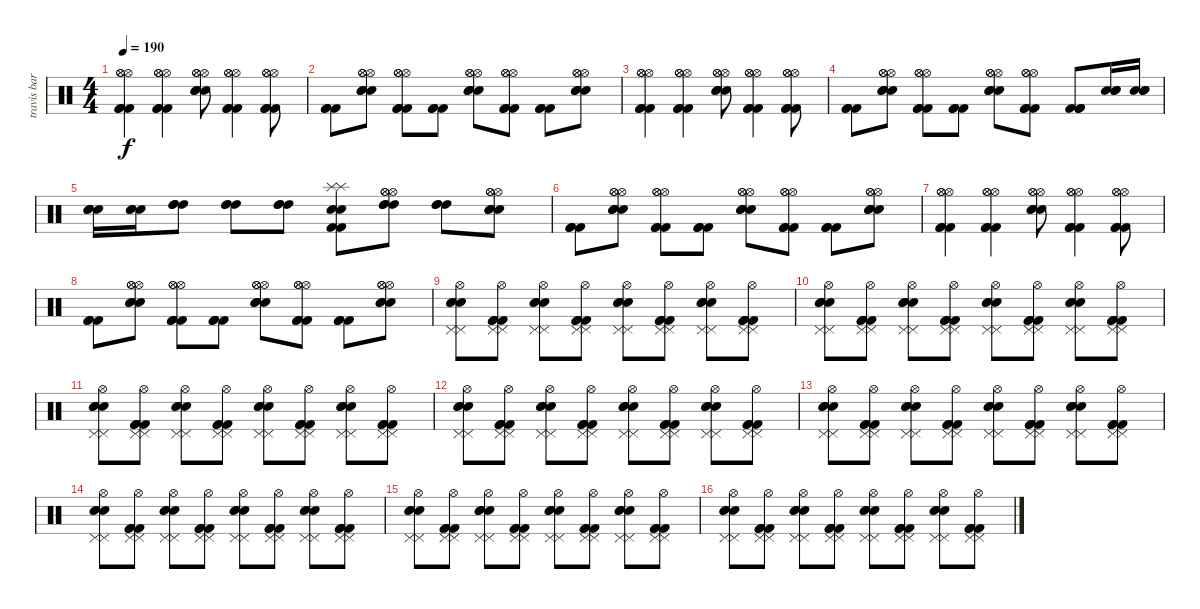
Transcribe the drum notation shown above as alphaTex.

\track ("travis barker" "travis bar") {instrument percussion}
\staff {score}
\articulation defaults
\ts (4 4)
\tempo 190
\clef neutral
\ks c
("Kick (hit) 2" "Kick (hit) 2" "Kick (hit) 2" "Hi-Hat (open)" "Hi-Hat (open)" "Hi-Hat (open)").4{dy f volume 8} ("Kick (hit) 2" "Kick (hit) 2" "Kick (hit) 2" "Hi-Hat (open)" "Hi-Hat (open)" "Hi-Hat (open)").4 ("Snare (hit) 2" "Snare (hit) 2" "Snare (hit) 2" "Hi-Hat (open)" "Hi-Hat (open)" "Hi-Hat (open)").8 ("Kick (hit) 2" "Kick (hit) 2" "Kick (hit) 2" "Hi-Hat (open)" "Hi-Hat (open)" "Hi-Hat (open)").4 ("Kick (hit) 2" "Kick (hit) 2" "Kick (hit) 2" "Hi-Hat (open)" "Hi-Hat (open)" "Hi-Hat (open)").8 |
("Kick (hit) 2" "Kick (hit) 2" "Kick (hit) 2").8 ("Snare (hit) 2" "Snare (hit) 2" "Snare (hit) 2" "Hi-Hat (open)" "Hi-Hat (open)" "Hi-Hat (open)").8 ("Kick (hit) 2" "Kick (hit) 2" "Kick (hit) 2" "Hi-Hat (open)" "Hi-Hat (open)" "Hi-Hat (open)").8 ("Kick (hit) 2" "Kick (hit) 2" "Kick (hit) 2").8 ("Snare (hit) 2" "Snare (hit) 2" "Snare (hit) 2" "Hi-Hat (open)" "Hi-Hat (open)" "Hi-Hat (open)").8 ("Kick (hit) 2" "Kick (hit) 2" "Kick (hit) 2" "Hi-Hat (open)" "Hi-Hat (open)" "Hi-Hat (open)").8 ("Kick (hit) 2" "Kick (hit) 2" "Kick (hit) 2").8 ("Snare (hit) 2" "Snare (hit) 2" "Snare (hit) 2" "Hi-Hat (open)" "Hi-Hat (open)" "Hi-Hat (open)").8 |
("Kick (hit) 2" "Kick (hit) 2" "Kick (hit) 2" "Hi-Hat (open)" "Hi-Hat (open)" "Hi-Hat (open)").4 ("Kick (hit) 2" "Kick (hit) 2" "Kick (hit) 2" "Hi-Hat (open)" "Hi-Hat (open)" "Hi-Hat (open)").4 ("Snare (hit) 2" "Snare (hit) 2" "Snare (hit) 2" "Hi-Hat (open)" "Hi-Hat (open)" "Hi-Hat (open)").8 ("Kick (hit) 2" "Kick (hit) 2" "Kick (hit) 2" "Hi-Hat (open)" "Hi-Hat (open)" "Hi-Hat (open)").4 ("Kick (hit) 2" "Kick (hit) 2" "Kick (hit) 2" "Hi-Hat (open)" "Hi-Hat (open)" "Hi-Hat (open)").8 |
("Kick (hit) 2" "Kick (hit) 2" "Kick (hit) 2").8 ("Snare (hit) 2" "Snare (hit) 2" "Snare (hit) 2" "Hi-Hat (open)" "Hi-Hat (open)" "Hi-Hat (open)").8 ("Kick (hit) 2" "Kick (hit) 2" "Kick (hit) 2" "Hi-Hat (open)" "Hi-Hat (open)" "Hi-Hat (open)").8 ("Kick (hit) 2" "Kick (hit) 2" "Kick (hit) 2").8 ("Snare (hit) 2" "Snare (hit) 2" "Snare (hit) 2" "Hi-Hat (open)" "Hi-Hat (open)" "Hi-Hat (open)").8 ("Kick (hit) 2" "Kick (hit) 2" "Kick (hit) 2" "Hi-Hat (open)" "Hi-Hat (open)" "Hi-Hat (open)").8 ("Kick (hit) 2" "Kick (hit) 2" "Kick (hit) 2").8 ("Snare (hit) 2" "Snare (hit) 2" "Snare (hit) 2").16 ("Snare (hit) 2" "Snare (hit) 2" "Snare (hit) 2").16 |
("Snare (hit) 2" "Snare (hit) 2" "Snare (hit) 2").16 ("Snare (hit) 2" "Snare (hit) 2" "Snare (hit) 2").16 ("High Tom (hit)" "High Tom (hit)" "High Tom (hit)").8 ("High Tom (hit)" "High Tom (hit)" "High Tom (hit)").8 ("High Tom (hit)" "High Tom (hit)" "High Tom (hit)").8 ("Snare (hit) 2" "Snare (hit) 2" "Kick (hit) 2" "Kick (hit) 2" "Splash (hit)" "Splash (hit)").8 ("High Tom (hit)" "High Tom (hit)" "High Tom (hit)" "Hi-Hat (open)" "Hi-Hat (open)" "Hi-Hat (open)").8 ("High Tom (hit)" "High Tom (hit)" "High Tom (hit)").8 ("Snare (hit) 2" "Snare (hit) 2" "Snare (hit) 2" "Hi-Hat (open)" "Hi-Hat (open)" "Hi-Hat (open)").8 |
("Kick (hit) 2" "Kick (hit) 2" "Kick (hit) 2").8 ("Snare (hit) 2" "Snare (hit) 2" "Snare (hit) 2" "Hi-Hat (open)" "Hi-Hat (open)" "Hi-Hat (open)").8 ("Kick (hit) 2" "Kick (hit) 2" "Kick (hit) 2" "Hi-Hat (open)" "Hi-Hat (open)" "Hi-Hat (open)").8 ("Kick (hit) 2" "Kick (hit) 2" "Kick (hit) 2").8 ("Snare (hit) 2" "Snare (hit) 2" "Snare (hit) 2" "Hi-Hat (open)" "Hi-Hat (open)" "Hi-Hat (open)").8 ("Kick (hit) 2" "Kick (hit) 2" "Kick (hit) 2" "Hi-Hat (open)" "Hi-Hat (open)" "Hi-Hat (open)").8 ("Kick (hit) 2" "Kick (hit) 2" "Kick (hit) 2").8 ("Snare (hit) 2" "Snare (hit) 2" "Snare (hit) 2" "Hi-Hat (open)" "Hi-Hat (open)" "Hi-Hat (open)").8 |
("Kick (hit) 2" "Kick (hit) 2" "Kick (hit) 2" "Hi-Hat (open)" "Hi-Hat (open)" "Hi-Hat (open)").4 ("Kick (hit) 2" "Kick (hit) 2" "Kick (hit) 2" "Hi-Hat (open)" "Hi-Hat (open)" "Hi-Hat (open)").4 ("Snare (hit) 2" "Snare (hit) 2" "Snare (hit) 2" "Hi-Hat (open)" "Hi-Hat (open)" "Hi-Hat (open)").8 ("Kick (hit) 2" "Kick (hit) 2" "Kick (hit) 2" "Hi-Hat (open)" "Hi-Hat (open)" "Hi-Hat (open)").4 ("Kick (hit) 2" "Kick (hit) 2" "Kick (hit) 2" "Hi-Hat (open)" "Hi-Hat (open)" "Hi-Hat (open)").8 |
("Kick (hit) 2" "Kick (hit) 2" "Kick (hit) 2").8 ("Snare (hit) 2" "Snare (hit) 2" "Snare (hit) 2" "Hi-Hat (open)" "Hi-Hat (open)" "Hi-Hat (open)").8 ("Kick (hit) 2" "Kick (hit) 2" "Kick (hit) 2" "Hi-Hat (open)" "Hi-Hat (open)" "Hi-Hat (open)").8 ("Kick (hit) 2" "Kick (hit) 2" "Kick (hit) 2").8 ("Snare (hit) 2" "Snare (hit) 2" "Snare (hit) 2" "Hi-Hat (open)" "Hi-Hat (open)" "Hi-Hat (open)").8 ("Kick (hit) 2" "Kick (hit) 2" "Kick (hit) 2" "Hi-Hat (open)" "Hi-Hat (open)" "Hi-Hat (open)").8 ("Kick (hit) 2" "Kick (hit) 2" "Kick (hit) 2").8 ("Snare (hit) 2" "Snare (hit) 2" "Snare (hit) 2" "Hi-Hat (open)" "Hi-Hat (open)" "Hi-Hat (open)").8 |
("Snare (hit) 2" "Snare (hit) 2" "Snare (hit) 2" "Pedal Hi-Hat (hit)" "Hi-Hat (open)" "Pedal Hi-Hat (hit)").8 ("Kick (hit) 2" "Kick (hit) 2" "Kick (hit) 2" "Pedal Hi-Hat (hit)" "Hi-Hat (open)" "Pedal Hi-Hat (hit)").8 ("Snare (hit) 2" "Snare (hit) 2" "Snare (hit) 2" "Pedal Hi-Hat (hit)" "Hi-Hat (open)" "Pedal Hi-Hat (hit)").8 ("Kick (hit) 2" "Kick (hit) 2" "Kick (hit) 2" "Pedal Hi-Hat (hit)" "Hi-Hat (open)" "Pedal Hi-Hat (hit)").8 ("Snare (hit) 2" "Snare (hit) 2" "Snare (hit) 2" "Pedal Hi-Hat (hit)" "Hi-Hat (open)" "Pedal Hi-Hat (hit)").8 ("Kick (hit) 2" "Kick (hit) 2" "Kick (hit) 2" "Pedal Hi-Hat (hit)" "Hi-Hat (open)" "Pedal Hi-Hat (hit)").8 ("Snare (hit) 2" "Snare (hit) 2" "Snare (hit) 2" "Pedal Hi-Hat (hit)" "Hi-Hat (open)" "Pedal Hi-Hat (hit)").8 ("Kick (hit) 2" "Kick (hit) 2" "Kick (hit) 2" "Pedal Hi-Hat (hit)" "Hi-Hat (open)" "Pedal Hi-Hat (hit)").8 |
("Snare (hit) 2" "Snare (hit) 2" "Snare (hit) 2" "Pedal Hi-Hat (hit)" "Hi-Hat (open)" "Pedal Hi-Hat (hit)").8 ("Kick (hit) 2" "Kick (hit) 2" "Kick (hit) 2" "Pedal Hi-Hat (hit)" "Hi-Hat (open)" "Pedal Hi-Hat (hit)").8 ("Snare (hit) 2" "Snare (hit) 2" "Snare (hit) 2" "Pedal Hi-Hat (hit)" "Hi-Hat (open)" "Pedal Hi-Hat (hit)").8 ("Kick (hit) 2" "Kick (hit) 2" "Kick (hit) 2" "Pedal Hi-Hat (hit)" "Hi-Hat (open)" "Pedal Hi-Hat (hit)").8 ("Snare (hit) 2" "Snare (hit) 2" "Snare (hit) 2" "Pedal Hi-Hat (hit)" "Hi-Hat (open)" "Pedal Hi-Hat (hit)").8 ("Kick (hit) 2" "Kick (hit) 2" "Kick (hit) 2" "Pedal Hi-Hat (hit)" "Hi-Hat (open)" "Pedal Hi-Hat (hit)").8 ("Snare (hit) 2" "Snare (hit) 2" "Snare (hit) 2" "Pedal Hi-Hat (hit)" "Hi-Hat (open)" "Pedal Hi-Hat (hit)").8 ("Kick (hit) 2" "Kick (hit) 2" "Kick (hit) 2" "Pedal Hi-Hat (hit)" "Hi-Hat (open)" "Pedal Hi-Hat (hit)").8 |
("Snare (hit) 2" "Snare (hit) 2" "Snare (hit) 2" "Pedal Hi-Hat (hit)" "Hi-Hat (open)" "Pedal Hi-Hat (hit)").8 ("Kick (hit) 2" "Kick (hit) 2" "Kick (hit) 2" "Pedal Hi-Hat (hit)" "Hi-Hat (open)" "Pedal Hi-Hat (hit)").8 ("Snare (hit) 2" "Snare (hit) 2" "Snare (hit) 2" "Pedal Hi-Hat (hit)" "Hi-Hat (open)" "Pedal Hi-Hat (hit)").8 ("Kick (hit) 2" "Kick (hit) 2" "Kick (hit) 2" "Pedal Hi-Hat (hit)" "Hi-Hat (open)" "Pedal Hi-Hat (hit)").8 ("Snare (hit) 2" "Snare (hit) 2" "Snare (hit) 2" "Pedal Hi-Hat (hit)" "Hi-Hat (open)" "Pedal Hi-Hat (hit)").8 ("Kick (hit) 2" "Kick (hit) 2" "Kick (hit) 2" "Pedal Hi-Hat (hit)" "Hi-Hat (open)" "Pedal Hi-Hat (hit)").8 ("Snare (hit) 2" "Snare (hit) 2" "Snare (hit) 2" "Pedal Hi-Hat (hit)" "Hi-Hat (open)" "Pedal Hi-Hat (hit)").8 ("Kick (hit) 2" "Kick (hit) 2" "Kick (hit) 2" "Pedal Hi-Hat (hit)" "Hi-Hat (open)" "Pedal Hi-Hat (hit)").8 |
("Snare (hit) 2" "Snare (hit) 2" "Snare (hit) 2" "Pedal Hi-Hat (hit)" "Hi-Hat (open)" "Pedal Hi-Hat (hit)").8 ("Kick (hit) 2" "Kick (hit) 2" "Kick (hit) 2" "Pedal Hi-Hat (hit)" "Hi-Hat (open)" "Pedal Hi-Hat (hit)").8 ("Snare (hit) 2" "Snare (hit) 2" "Snare (hit) 2" "Pedal Hi-Hat (hit)" "Hi-Hat (open)" "Pedal Hi-Hat (hit)").8 ("Kick (hit) 2" "Kick (hit) 2" "Kick (hit) 2" "Pedal Hi-Hat (hit)" "Hi-Hat (open)" "Pedal Hi-Hat (hit)").8 ("Snare (hit) 2" "Snare (hit) 2" "Snare (hit) 2" "Pedal Hi-Hat (hit)" "Hi-Hat (open)" "Pedal Hi-Hat (hit)").8 ("Kick (hit) 2" "Kick (hit) 2" "Kick (hit) 2" "Pedal Hi-Hat (hit)" "Hi-Hat (open)" "Pedal Hi-Hat (hit)").8 ("Snare (hit) 2" "Snare (hit) 2" "Snare (hit) 2" "Pedal Hi-Hat (hit)" "Hi-Hat (open)" "Pedal Hi-Hat (hit)").8 ("Kick (hit) 2" "Kick (hit) 2" "Kick (hit) 2" "Pedal Hi-Hat (hit)" "Hi-Hat (open)" "Pedal Hi-Hat (hit)").8 |
("Snare (hit) 2" "Snare (hit) 2" "Snare (hit) 2" "Pedal Hi-Hat (hit)" "Hi-Hat (open)" "Pedal Hi-Hat (hit)").8 ("Kick (hit) 2" "Kick (hit) 2" "Kick (hit) 2" "Pedal Hi-Hat (hit)" "Hi-Hat (open)" "Pedal Hi-Hat (hit)").8 ("Snare (hit) 2" "Snare (hit) 2" "Snare (hit) 2" "Pedal Hi-Hat (hit)" "Hi-Hat (open)" "Pedal Hi-Hat (hit)").8 ("Kick (hit) 2" "Kick (hit) 2" "Kick (hit) 2" "Pedal Hi-Hat (hit)" "Hi-Hat (open)" "Pedal Hi-Hat (hit)").8 ("Snare (hit) 2" "Snare (hit) 2" "Snare (hit) 2" "Pedal Hi-Hat (hit)" "Hi-Hat (open)" "Pedal Hi-Hat (hit)").8 ("Kick (hit) 2" "Kick (hit) 2" "Kick (hit) 2" "Pedal Hi-Hat (hit)" "Hi-Hat (open)" "Pedal Hi-Hat (hit)").8 ("Snare (hit) 2" "Snare (hit) 2" "Snare (hit) 2" "Pedal Hi-Hat (hit)" "Hi-Hat (open)" "Pedal Hi-Hat (hit)").8 ("Kick (hit) 2" "Kick (hit) 2" "Kick (hit) 2" "Pedal Hi-Hat (hit)" "Hi-Hat (open)" "Pedal Hi-Hat (hit)").8 |
("Snare (hit) 2" "Snare (hit) 2" "Snare (hit) 2" "Pedal Hi-Hat (hit)" "Hi-Hat (open)" "Pedal Hi-Hat (hit)").8 ("Kick (hit) 2" "Kick (hit) 2" "Kick (hit) 2" "Pedal Hi-Hat (hit)" "Hi-Hat (open)" "Pedal Hi-Hat (hit)").8 ("Snare (hit) 2" "Snare (hit) 2" "Snare (hit) 2" "Pedal Hi-Hat (hit)" "Hi-Hat (open)" "Pedal Hi-Hat (hit)").8 ("Kick (hit) 2" "Kick (hit) 2" "Kick (hit) 2" "Pedal Hi-Hat (hit)" "Hi-Hat (open)" "Pedal Hi-Hat (hit)").8 ("Snare (hit) 2" "Snare (hit) 2" "Snare (hit) 2" "Pedal Hi-Hat (hit)" "Hi-Hat (open)" "Pedal Hi-Hat (hit)").8 ("Kick (hit) 2" "Kick (hit) 2" "Kick (hit) 2" "Pedal Hi-Hat (hit)" "Hi-Hat (open)" "Pedal Hi-Hat (hit)").8 ("Snare (hit) 2" "Snare (hit) 2" "Snare (hit) 2" "Pedal Hi-Hat (hit)" "Hi-Hat (open)" "Pedal Hi-Hat (hit)").8 ("Kick (hit) 2" "Kick (hit) 2" "Kick (hit) 2" "Pedal Hi-Hat (hit)" "Hi-Hat (open)" "Pedal Hi-Hat (hit)").8 |
("Snare (hit) 2" "Snare (hit) 2" "Snare (hit) 2" "Pedal Hi-Hat (hit)" "Hi-Hat (open)" "Pedal Hi-Hat (hit)").8 ("Kick (hit) 2" "Kick (hit) 2" "Kick (hit) 2" "Pedal Hi-Hat (hit)" "Hi-Hat (open)" "Pedal Hi-Hat (hit)").8 ("Snare (hit) 2" "Snare (hit) 2" "Snare (hit) 2" "Pedal Hi-Hat (hit)" "Hi-Hat (open)" "Pedal Hi-Hat (hit)").8 ("Kick (hit) 2" "Kick (hit) 2" "Kick (hit) 2" "Pedal Hi-Hat (hit)" "Hi-Hat (open)" "Pedal Hi-Hat (hit)").8 ("Snare (hit) 2" "Snare (hit) 2" "Snare (hit) 2" "Pedal Hi-Hat (hit)" "Hi-Hat (open)" "Pedal Hi-Hat (hit)").8 ("Kick (hit) 2" "Kick (hit) 2" "Kick (hit) 2" "Pedal Hi-Hat (hit)" "Hi-Hat (open)" "Pedal Hi-Hat (hit)").8 ("Snare (hit) 2" "Snare (hit) 2" "Snare (hit) 2" "Pedal Hi-Hat (hit)" "Hi-Hat (open)" "Pedal Hi-Hat (hit)").8 ("Kick (hit) 2" "Kick (hit) 2" "Kick (hit) 2" "Pedal Hi-Hat (hit)" "Hi-Hat (open)" "Pedal Hi-Hat (hit)").8 |
("Snare (hit) 2" "Snare (hit) 2" "Snare (hit) 2" "Pedal Hi-Hat (hit)" "Hi-Hat (open)" "Pedal Hi-Hat (hit)").8 ("Kick (hit) 2" "Kick (hit) 2" "Kick (hit) 2" "Pedal Hi-Hat (hit)" "Hi-Hat (open)" "Pedal Hi-Hat (hit)").8 ("Snare (hit) 2" "Snare (hit) 2" "Snare (hit) 2" "Pedal Hi-Hat (hit)" "Hi-Hat (open)" "Pedal Hi-Hat (hit)").8 ("Kick (hit) 2" "Kick (hit) 2" "Kick (hit) 2" "Pedal Hi-Hat (hit)" "Hi-Hat (open)" "Pedal Hi-Hat (hit)").8 ("Snare (hit) 2" "Snare (hit) 2" "Snare (hit) 2" "Pedal Hi-Hat (hit)" "Hi-Hat (open)" "Pedal Hi-Hat (hit)").8 ("Kick (hit) 2" "Kick (hit) 2" "Kick (hit) 2" "Pedal Hi-Hat (hit)" "Hi-Hat (open)" "Pedal Hi-Hat (hit)").8 ("Snare (hit) 2" "Snare (hit) 2" "Snare (hit) 2" "Pedal Hi-Hat (hit)" "Hi-Hat (open)" "Pedal Hi-Hat (hit)").8 ("Kick (hit) 2" "Kick (hit) 2" "Kick (hit) 2" "Pedal Hi-Hat (hit)" "Hi-Hat (open)" "Pedal Hi-Hat (hit)").8
